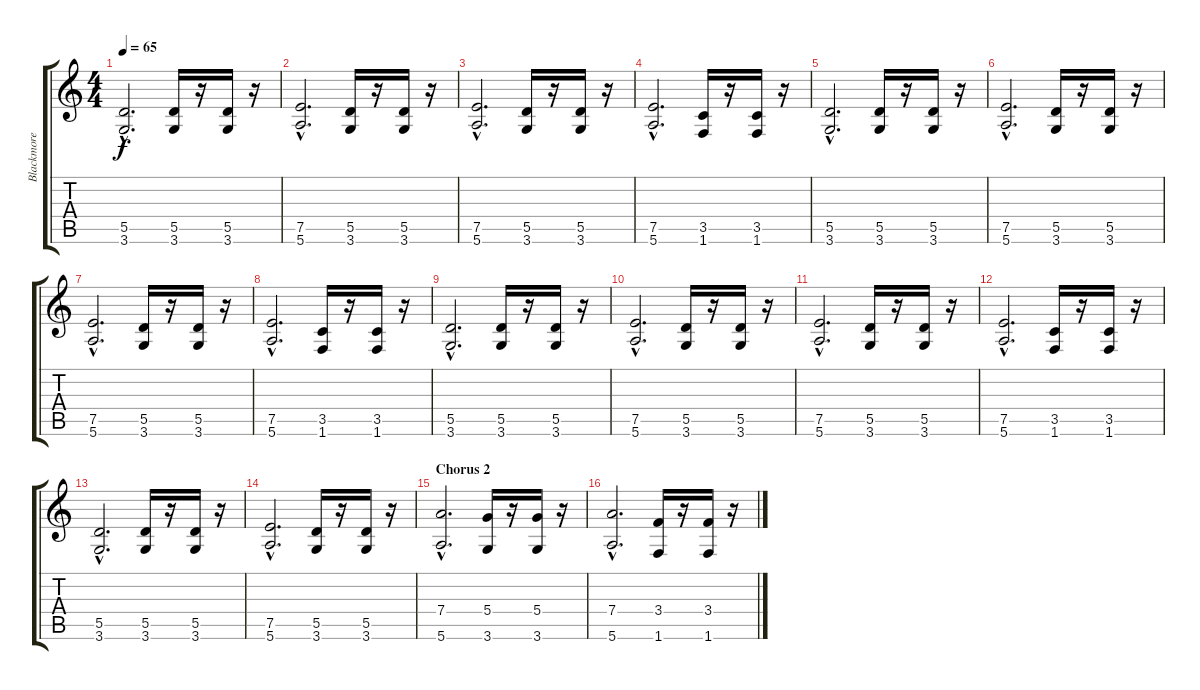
\track ("Blackmore" "Blackmore") {instrument overdrivenguitar}
\staff {score tabs}
\tuning (E4 B3 G3 D3 A2 E2) {hide}
\ts (4 4)
\tempo 65
\clef g2
\ks c
(5.5{hac} 3.6{hac}).2{d dy f} (5.5 3.6).16 r.16 (5.5 3.6).16 r.16 |
(7.5{hac} 5.6{hac}).2{d} (5.5 3.6).16 r.16 (5.5 3.6).16 r.16 |
(7.5{hac} 5.6{hac}).2{d} (5.5 3.6).16 r.16 (5.5 3.6).16 r.16 |
(7.5{hac} 5.6{hac}).2{d} (3.5 1.6).16 r.16 (3.5 1.6).16 r.16 |
(5.5{hac} 3.6{hac}).2{d} (5.5 3.6).16 r.16 (5.5 3.6).16 r.16 |
(7.5{hac} 5.6{hac}).2{d} (5.5 3.6).16 r.16 (5.5 3.6).16 r.16 |
(7.5{hac} 5.6{hac}).2{d} (5.5 3.6).16 r.16 (5.5 3.6).16 r.16 |
(7.5{hac} 5.6{hac}).2{d} (3.5 1.6).16 r.16 (3.5 1.6).16 r.16 |
(5.5{hac} 3.6{hac}).2{d} (5.5 3.6).16 r.16 (5.5 3.6).16 r.16 |
(7.5{hac} 5.6{hac}).2{d} (5.5 3.6).16 r.16 (5.5 3.6).16 r.16 |
(7.5{hac} 5.6{hac}).2{d} (5.5 3.6).16 r.16 (5.5 3.6).16 r.16 |
(7.5{hac} 5.6{hac}).2{d} (3.5 1.6).16 r.16 (3.5 1.6).16 r.16 |
(5.5{hac} 3.6{hac}).2{d} (5.5 3.6).16 r.16 (5.5 3.6).16 r.16 |
(7.5{hac} 5.6{hac}).2{d} (5.5 3.6).16 r.16 (5.5 3.6).16 r.16 |
\section ("" "Chorus 2")
(7.4{hac} 5.6{hac}).2{d} (5.4 3.6).16 r.16 (5.4 3.6).16 r.16 |
(7.4{hac} 5.6{hac}).2{d} (3.4 1.6).16 r.16 (3.4 1.6).16 r.16
